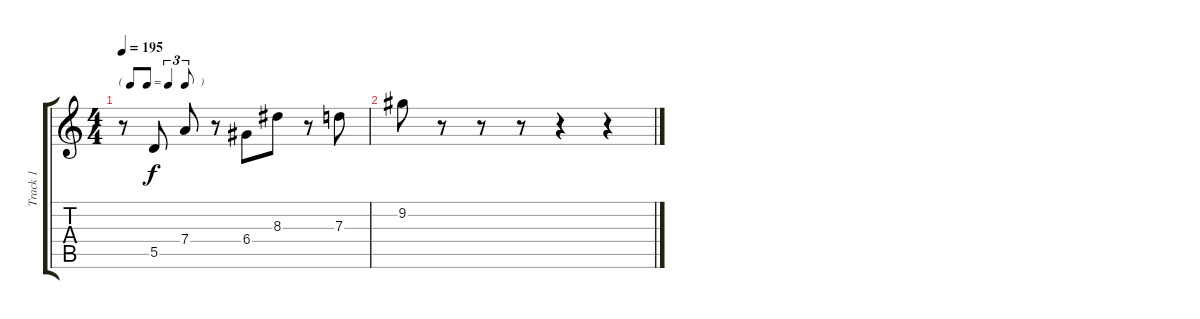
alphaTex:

\track ("Track 1" "Track 1") {instrument overdrivenguitar}
\staff {score tabs}
\tuning (E4 B3 G3 D3 A2 E2) {hide}
\ts (4 4)
\tf triplet8th
\tempo 195
\clef g2
\ks c
r.8{dy f} 5.5.8 7.4.8 r.8 6.4.8 8.3.8 r.8 7.3.8 |
9.2.8 r.8 r.8 r.8 r.4 r.4
